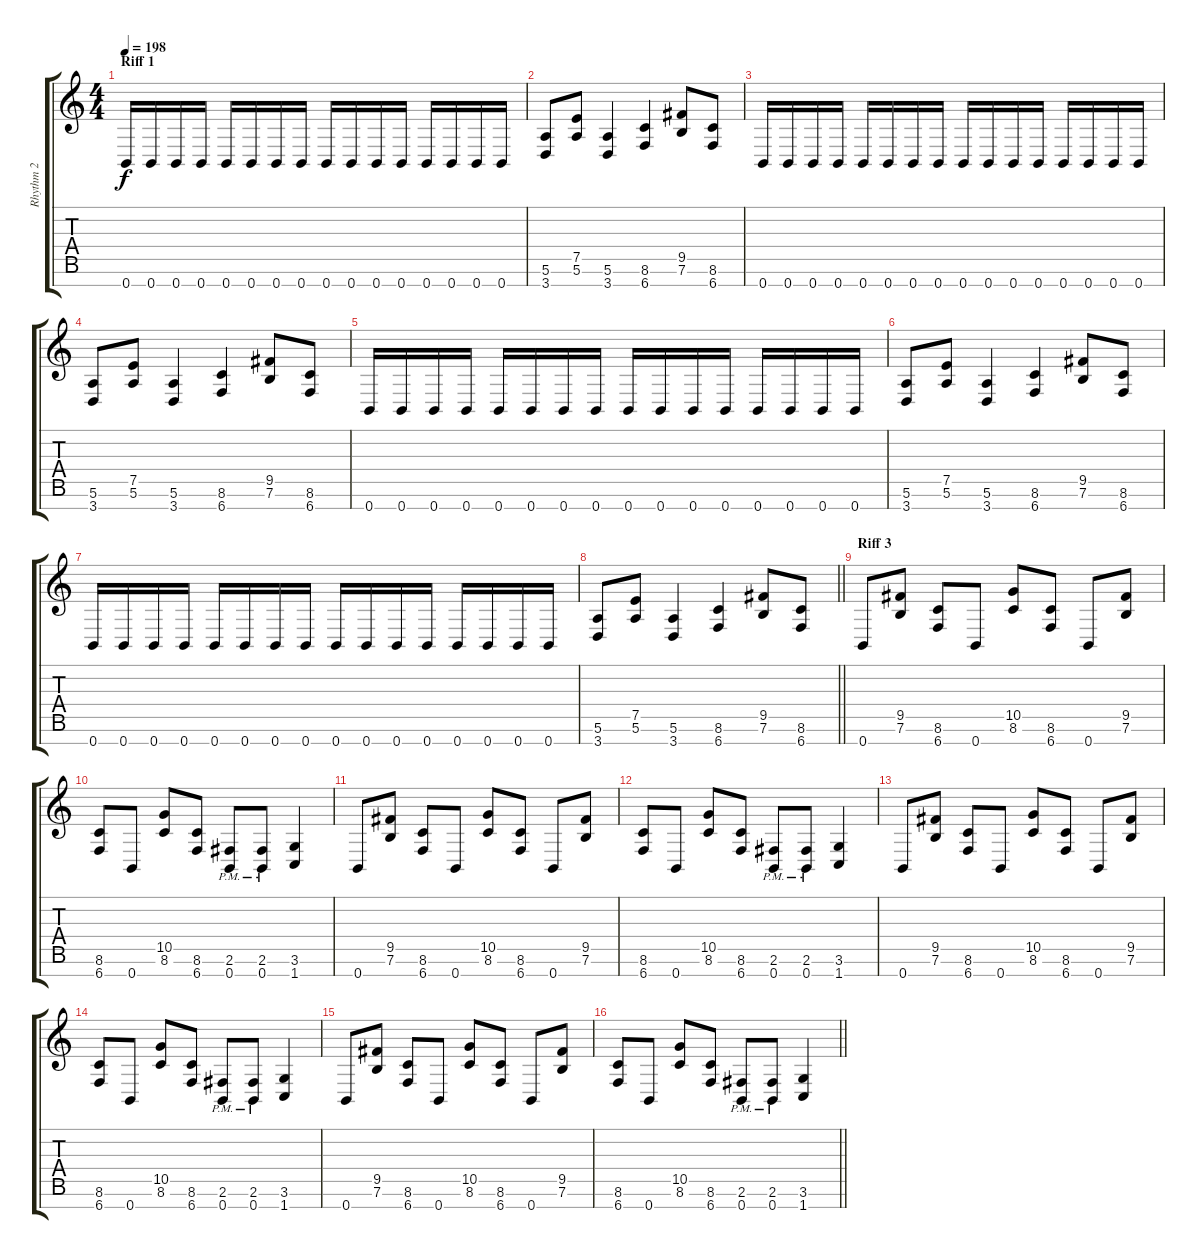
\track ("Rhythm 2" "Rhythm 2") {instrument overdrivenguitar}
\staff {score tabs}
\tuning (E4 B3 G3 D3 A2 E2 B1) {hide}
\ts (4 4)
\section ("" "Riff 1")
\tempo 198
\clef g2
\ks c
0.7.16{dy f} 0.7.16 0.7.16 0.7.16 0.7.16 0.7.16 0.7.16 0.7.16 0.7.16 0.7.16 0.7.16 0.7.16 0.7.16 0.7.16 0.7.16 0.7.16 |
(5.6 3.7).8 (7.5 5.6).8 (5.6 3.7).4 (8.6 6.7).4 (9.5 7.6).8 (8.6 6.7).8 |
0.7.16 0.7.16 0.7.16 0.7.16 0.7.16 0.7.16 0.7.16 0.7.16 0.7.16 0.7.16 0.7.16 0.7.16 0.7.16 0.7.16 0.7.16 0.7.16 |
(5.6 3.7).8 (7.5 5.6).8 (5.6 3.7).4 (8.6 6.7).4 (9.5 7.6).8 (8.6 6.7).8 |
0.7.16 0.7.16 0.7.16 0.7.16 0.7.16 0.7.16 0.7.16 0.7.16 0.7.16 0.7.16 0.7.16 0.7.16 0.7.16 0.7.16 0.7.16 0.7.16 |
(5.6 3.7).8 (7.5 5.6).8 (5.6 3.7).4 (8.6 6.7).4 (9.5 7.6).8 (8.6 6.7).8 |
0.7.16 0.7.16 0.7.16 0.7.16 0.7.16 0.7.16 0.7.16 0.7.16 0.7.16 0.7.16 0.7.16 0.7.16 0.7.16 0.7.16 0.7.16 0.7.16 |
\barLineRight lightlight
(5.6 3.7).8 (7.5 5.6).8 (5.6 3.7).4 (8.6 6.7).4 (9.5 7.6).8 (8.6 6.7).8 |
\section ("" "Riff 3")
0.7.8 (9.5 7.6).8 (8.6 6.7).8 0.7.8 (10.5 8.6).8 (8.6 6.7).8 0.7.8 (9.5 7.6).8 |
(8.6 6.7).8 0.7.8 (10.5 8.6).8 (8.6 6.7).8 (2.6{pm} 0.7{pm}).8 (2.6{pm} 0.7{pm}).8 (3.6 1.7).4 |
0.7.8 (9.5 7.6).8 (8.6 6.7).8 0.7.8 (10.5 8.6).8 (8.6 6.7).8 0.7.8 (9.5 7.6).8 |
(8.6 6.7).8 0.7.8 (10.5 8.6).8 (8.6 6.7).8 (2.6{pm} 0.7{pm}).8 (2.6{pm} 0.7{pm}).8 (3.6 1.7).4 |
0.7.8 (9.5 7.6).8 (8.6 6.7).8 0.7.8 (10.5 8.6).8 (8.6 6.7).8 0.7.8 (9.5 7.6).8 |
(8.6 6.7).8 0.7.8 (10.5 8.6).8 (8.6 6.7).8 (2.6{pm} 0.7{pm}).8 (2.6{pm} 0.7{pm}).8 (3.6 1.7).4 |
0.7.8 (9.5 7.6).8 (8.6 6.7).8 0.7.8 (10.5 8.6).8 (8.6 6.7).8 0.7.8 (9.5 7.6).8 |
\barLineRight lightlight
(8.6 6.7).8 0.7.8 (10.5 8.6).8 (8.6 6.7).8 (2.6{pm} 0.7{pm}).8 (2.6{pm} 0.7{pm}).8 (3.6 1.7).4
